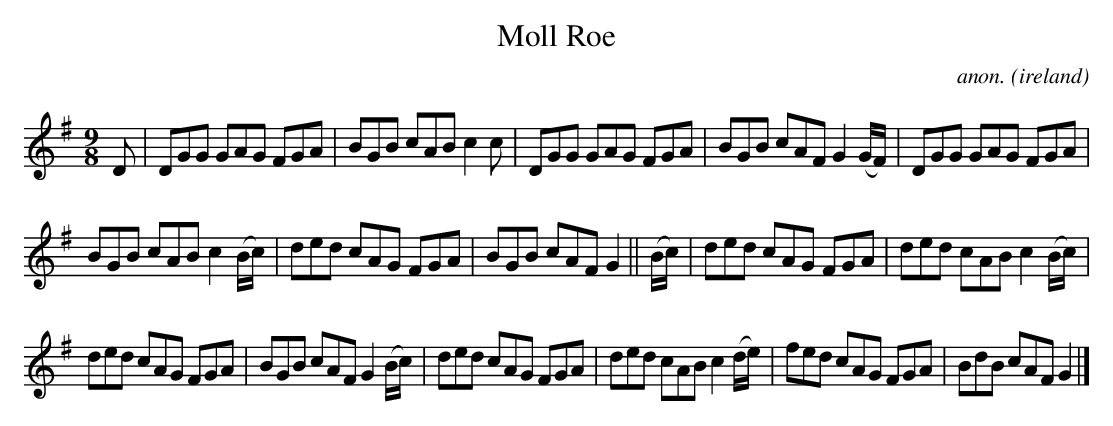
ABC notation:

X:1
T:Moll Roe
O:ireland
C:anon.
M:9/8
L:1/8
K:G
D|DGG GAG FGA|BGB cAB c2c|DGG GAG FGA|BGB cAF G2(G/F/)|DGG GAG FGA|
BGB cAB c2(B/c/)|ded cAG FGA|BGB cAF G2||(B/c/)|ded cAG FGA|ded cAB c2(B/c/)|
ded cAG FGA|BGB cAF G2(B/c/)|ded cAG FGA|ded cAB c2(d/e/)|fed cAG FGA|BdB cAF G2|]
